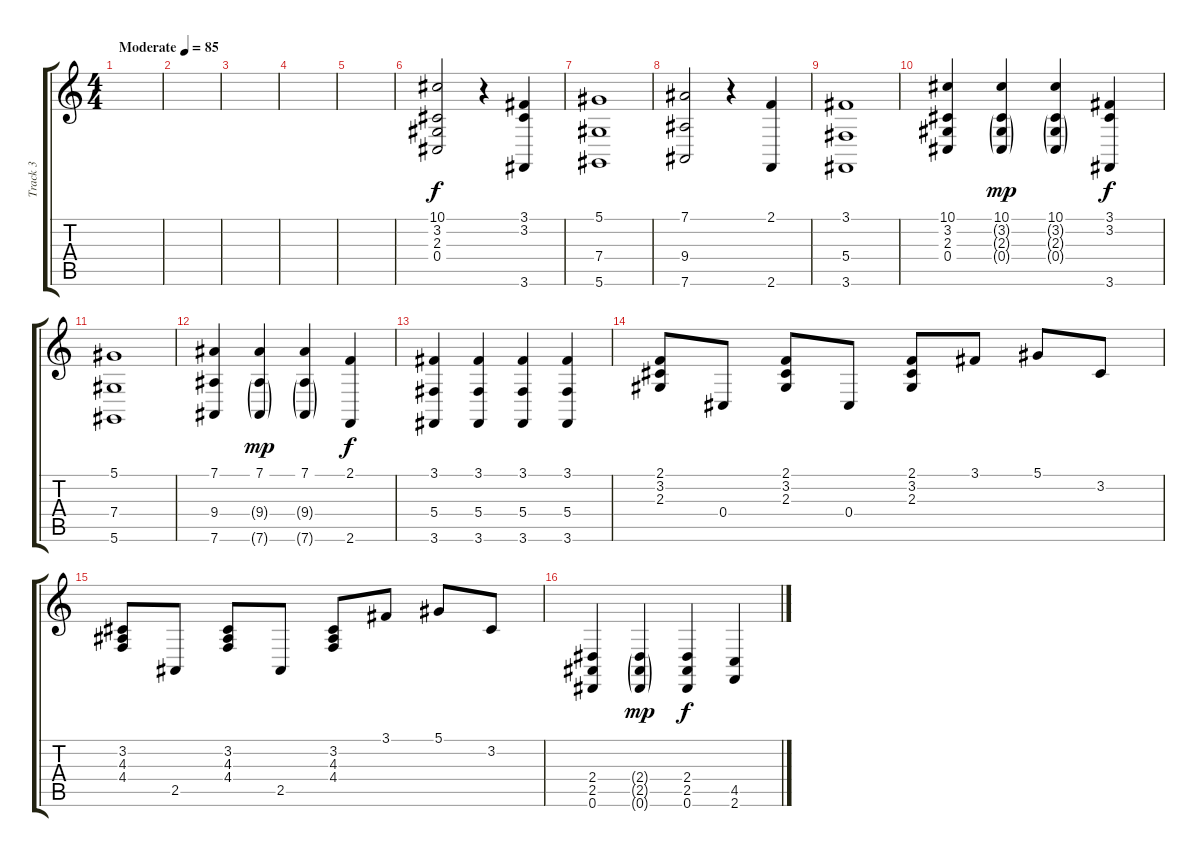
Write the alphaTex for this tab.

\track ("Track 3" "Track 3") {instrument acousticgrandpiano}
\staff {score tabs}
\tuning (Eb4 Bb3 Gb3 Db3 Ab2 Eb2) {hide}
\ts (4 4)
\tempo (85 "Moderate")
\clef g2
\ks c
|
|
|
|
|
(10.1 3.2 2.3 0.4).2 r.4 (3.1 3.2 3.6).4 |
(5.1 7.4 5.6).1 |
(7.1 9.4 7.6).2 r.4 (2.1 2.6).4 |
(3.1 5.4 3.6).1 |
(10.1 3.2 2.3 0.4).4 (10.1 3.2{g} 2.3{g} 0.4{g}).4{dy mp} (10.1 3.2{g} 2.3{g} 0.4{g}).4 (3.1 3.2 3.6).4{dy f} |
(5.1 7.4 5.6).1 |
(7.1 9.4 7.6).4 (7.1 9.4{g} 7.6{g}).4{dy mp} (7.1 9.4{g} 7.6{g}).4 (2.1 2.6).4{dy f} |
(3.1 5.4 3.6).4 (3.1 5.4 3.6).4 (3.1 5.4 3.6).4 (3.1 5.4 3.6).4 |
(2.1 3.2 2.3).8 0.4.8 (2.1 3.2 2.3).8 0.4.8 (2.1 3.2 2.3).8 3.1.8 5.1.8 3.2.8 |
(3.2 4.3 4.4).8 2.5.8 (3.2 4.3 4.4).8 2.5.8 (3.2 4.3 4.4).8 3.1.8 5.1.8 3.2.8 |
(2.4 2.5 0.6).4 (2.4{g} 2.5{g} 0.6{g}).4{dy mp} (2.4 2.5 0.6).4{dy f} (4.5 2.6).4
